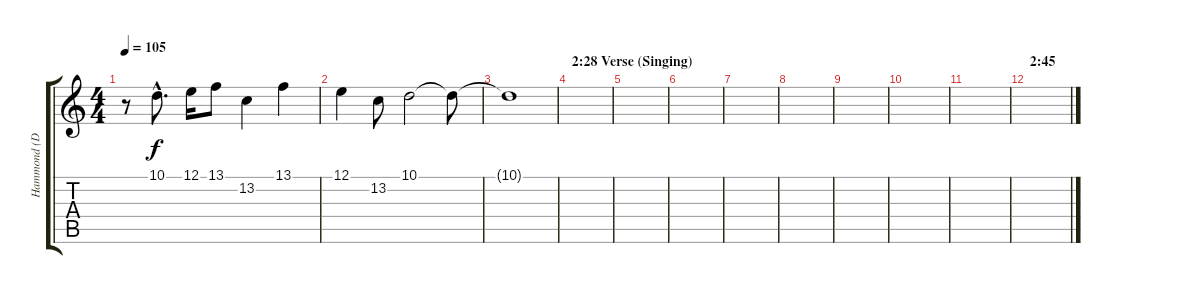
\track ("Hammond (Don Airey)" "Hammond (D") {instrument drawbarorgan}
\staff {score tabs}
\tuning (E4 B3 G3 D3 A2 E2) {hide}
\ts (4 4)
\tempo 105
\clef g2
\ks c
r.8{dy f} 10.1{hac}.8{d} 12.1.16 13.1.8 13.2.4 13.1.4 |
12.1.4 13.2.8 10.1.2 10.1{t}.8 |
10.1{t}.1 |
\section ("" "2:28 Verse (Singing)")
|
|
|
|
|
|
|
|
\section ("" "2:45")
